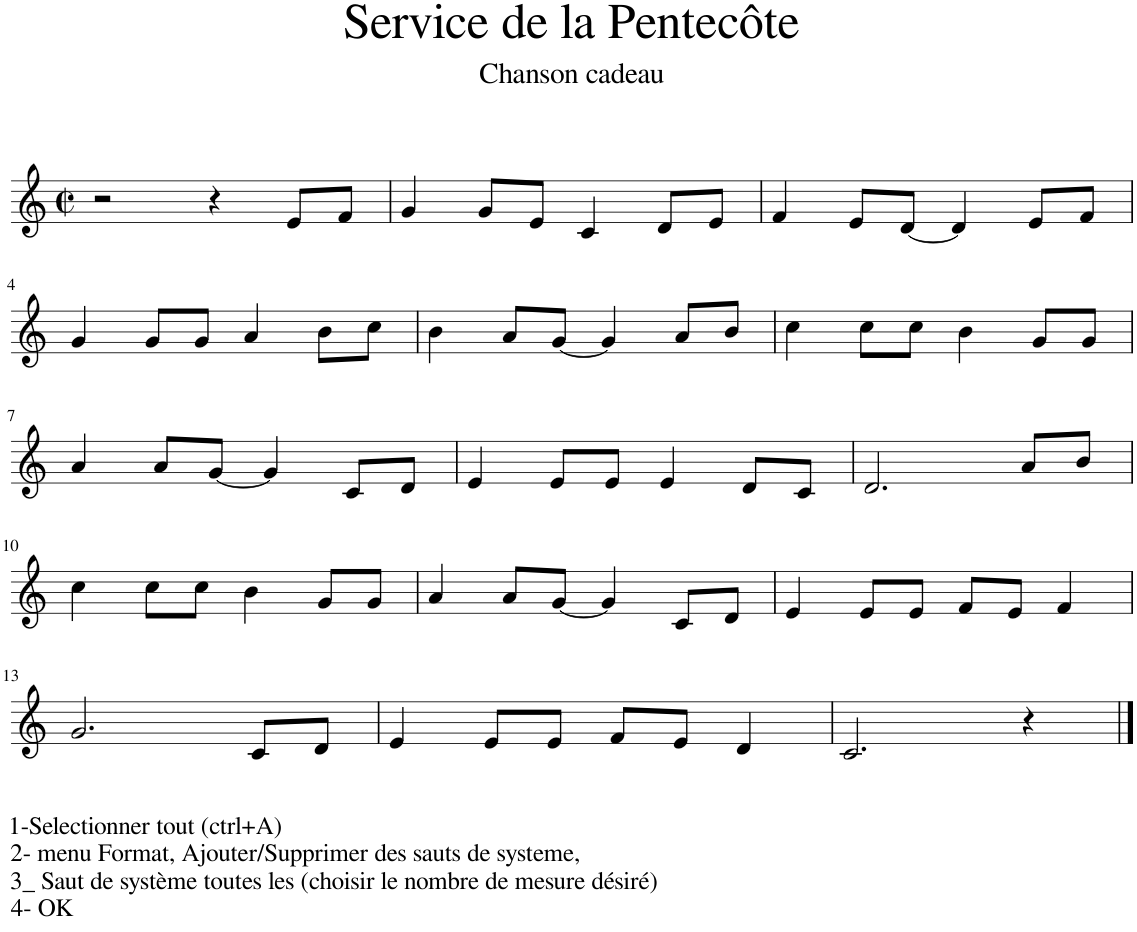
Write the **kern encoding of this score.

**kern
*part1
*staff1
*I"Piano
*I'Pno.
*clefG2
*k[]
*M2/2
*met(c|)
=1
2r
4r
8e/L
8f/J
=2
4g/
8g/L
8e/J
4c/
8d/L
8e/J
=3
4f/
8e/L
[8d/J
4d/]
8e/L
8f/J
!!LO:LB:g=z
=4
4g/
8g/L
8g/J
4a/
8b\L
8cc\J
=5
4b\
8a/L
[8g/J
4g/]
8a/L
8b/J
=6
4cc\
8cc\L
8cc\J
4b\
8g/L
8g/J
!!LO:LB:g=z
=7
4a/
8a/L
[8g/J
4g/]
8c/L
8d/J
=8
4e/
8e/L
8e/J
4e/
8d/L
8c/J
=9
2.d/
8a/L
8b/J
!!LO:LB:g=z
=10
4cc\
8cc\L
8cc\J
4b\
8g/L
8g/J
=11
4a/
8a/L
[8g/J
4g/]
8c/L
8d/J
=12
4e/
8e/L
8e/J
8f/L
8e/J
4f/
!!LO:LB:g=z
=13
2.g/
8c/L
8d/J
=14
4e/
8e/L
8e/J
8f/L
8e/J
4d/
=15
2.c/
4r
==
*-
